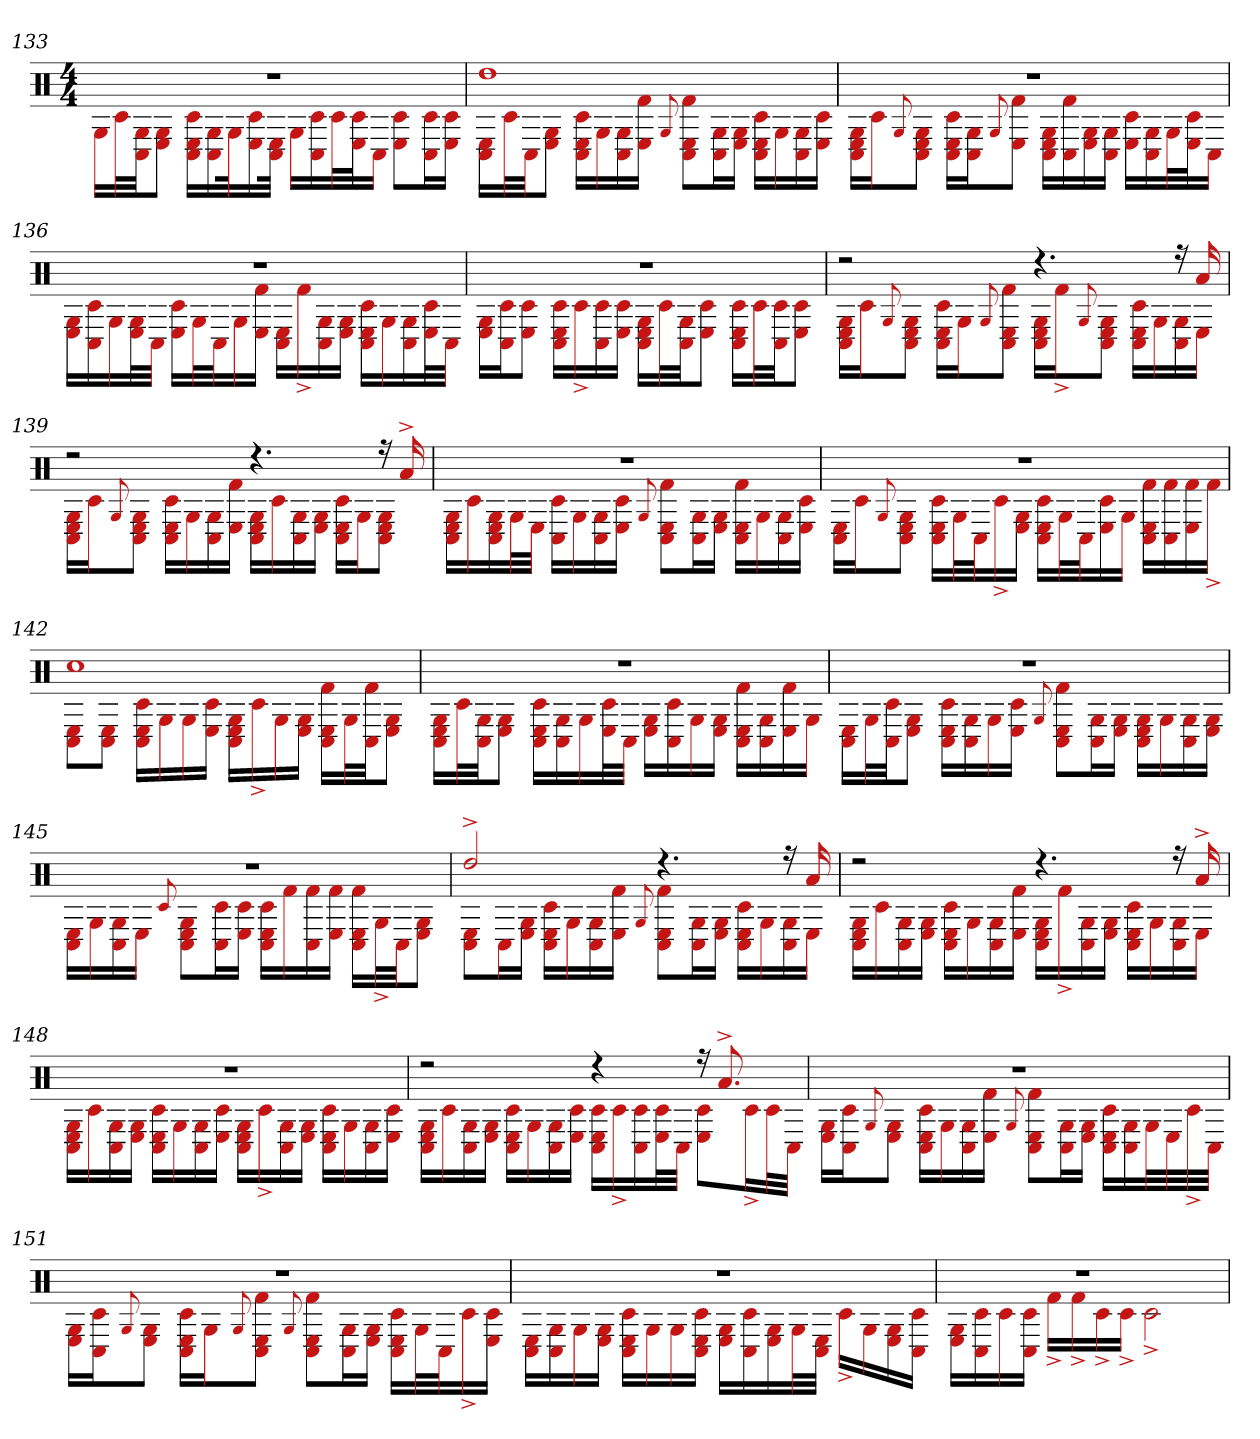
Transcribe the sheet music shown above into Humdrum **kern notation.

**kern
*part1
*staff1
*clefX
*k[]
*M4/4
=133
*^
1r	16GLL
.	32c#L
.	32C# 32GJJ
.	8E 8GJ
.	16C# 16c# 16ELL
.	16G 16C#
.	32Gk
.	16E 16c#
.	32C# 32EJJk
.	16GLL
.	16c# 16C#
.	32c#L
.	32E 32c#J
.	16C#JJ
.	8E 8c#L
.	16C# 16c#L
.	16E 16c#JJ
=134	=134
1dd	16C# 16ELL
.	32c#L
.	32C#JJ
.	8G 8EJ
.	16C# 16E 16c#LL
.	16G
.	16C# 16G
.	16E 16f#JJ
.	8qqG
.	8C# 8E 8f#L
.	16C# 16GL
.	16E 16GJJ
.	16C# 16E 16c#LL
.	16G
.	16C# 16G
.	16E 16c#JJ
=135	=135
1r	16C# 16E 16GLL
.	16c#J
.	8qqG
.	8C# 8E 8GJ
.	16C# 16c# 16ELL
.	16G 16C#J
.	8qqG
.	8E 8f#J
.	16C# 16E 16GLL
.	16f# 16C#
.	16G 16E
.	16G 16C#JJ
.	16E 16c#LL
.	16G 16C#
.	32GL
.	32E 32c#J
.	16C#JJ
=136	=136
1r	16E 16GLL
.	16c# 16C#
.	16G
.	32G 32EL
.	32C#JJJ
.	16c# 16ELL
.	32GL
.	32C#J
.	16G
.	16E 16f#JJ
.	16C# 16ELL
.	16f#^
.	16C# 16G
.	16E 16GJJ
.	16C# 16E 16c#LL
.	16G
.	16C# 16G
.	32E 32c#L
.	32C#JJJ
=137	=137
1r	16E 16GLL
.	16c# 16C#J
.	8E 8c#J
.	16C# 16c# 16ELL
.	16c#^
.	16C# 16c#
.	16E 16c#JJ
.	16C# 16E 16GLL
.	32c#L
.	32C# 32GJJ
.	8E 8c#J
.	16E 16C# 16c#LL
.	32c#L
.	32C# 32c#JJ
.	8E 8c#J
=138	=138
2r	16E 16C# 16GLL
.	16c#J
.	8qqG
.	8C# 8E 8GJ
.	16c# 16E 16C#LL
.	16GJ
.	8qqG
.	8C# 8E 8f#J
4.r	16C# 16G 16ELL
.	16f#^J
.	8qqG
.	8C# 8E 8GJ
.	16C# 16E 16c#LL
.	16G
16r	16C# 16G
16a	16EJJ
=139	=139
2r	16C# 16G 16ELL
.	16c#J
.	8qqG
.	8C# 8E 8GJ
.	16C# 16c# 16ELL
.	16G
.	16C# 16G
.	16f# 16EJJ
4.r	16C# 16E 16GLL
.	16c#
.	16C# 16G
.	16E 16GJJ
.	16E 16c# 16C#LL
.	16GJ
16r	8C# 8G 8EJ
16a^	.
=140	=140
1r	16E 16G 16C#LL
.	16c#
.	16C# 16G 16E
.	32GL
.	32EJJJ
.	16c# 16C#LL
.	16G
.	16C# 16G
.	16E 16c#JJ
.	8qqG
.	8E 8C# 8f#L
.	16C# 16GL
.	16E 16GJJ
.	16E 16C# 16f#LL
.	16G
.	16C# 16G
.	16E 16c#JJ
=141	=141
1r	16C# 16ELL
.	16c#J
.	8qqG
.	8C# 8E 8GJ
.	16C# 16c# 16ELL
.	32GL
.	32C#J
.	16c#^
.	16E 16GJJ
.	16C# 16c# 16ELL
.	32GL
.	32C#J
.	16c# 16E
.	16GJJ
.	16C# 16E 16f#LL
.	16f# 16C#
.	16f# 16E
.	16f#^JJ
=142	=142
1cc#	8C# 8EL
.	8C# 8EJ
.	16C# 16E 16c#LL
.	16G
.	16G
.	16c# 16EJJ
.	16C# 16G 16ELL
.	16c#^
.	16G
.	16E 16GJJ
.	16C# 16f# 16ELL
.	32GL
.	32C# 32f#JJ
.	8G 8EJ
=143	=143
1r	16G 16C# 16ELL
.	32c#L
.	32C# 32GJJ
.	8E 8GJ
.	16C# 16c# 16ELL
.	16G 16C#
.	16G
.	32c# 32EL
.	32C#JJJ
.	16G 16ELL
.	16c# 16C#
.	16G
.	16E 16GJJ
.	16C# 16f# 16ELL
.	16G 16C#
.	16f# 16E
.	16GJJ
=144	=144
1r	16C# 16ELL
.	32GL
.	32C# 32c#JJ
.	8E 8GJ
.	16C# 16E 16c#LL
.	16G 16C#
.	16G
.	16E 16c#JJ
.	8qqG
.	8C# 8E 8f#L
.	16C# 16GL
.	16G 16EJJ
.	16C# 16E 16GLL
.	16G
.	16C# 16G
.	16E 16GJJ
=145	=145
1r	16C# 16ELL
.	16G
.	16C# 16G
.	16EJJ
.	8qqc#
.	8C# 8E 8GL
.	16C# 16c#L
.	16c# 16EJJ
.	16C# 16c# 16ELL
.	16f#
.	16C# 16f#
.	16E 16f#JJ
.	16C# 16E 16f#LL
.	32G^L
.	32C#JJ
.	8G 8EJ
=146	=146
2dd^	8E 8C#L
.	16C#L
.	16E 16GJJ
.	16C# 16c# 16ELL
.	16G
.	16C# 16G
.	16f# 16EJJ
.	8qqG
4.r	8C# 8E 8f#L
.	16C# 16GL
.	16G 16EJJ
.	16C# 16E 16c#LL
.	16G
16r	16C# 16G
16a	16EJJ
=147	=147
2r	16C# 16G 16ELL
.	16c#
.	16C# 16G
.	16E 16GJJ
.	16C# 16E 16c#LL
.	16G
.	16C# 16G
.	16E 16f#JJ
4.r	16C# 16G 16ELL
.	16f#^
.	16C# 16G
.	16E 16GJJ
.	16C# 16E 16c#LL
.	16G
16r	16C# 16G
16a^	16EJJ
=148	=148
1r	16C# 16E 16GLL
.	16c#
.	16C# 16G
.	16E 16GJJ
.	16C# 16E 16c#LL
.	16G
.	16C# 16G
.	16E 16c#JJ
.	16C# 16E 16GLL
.	16c#^
.	16C# 16G
.	16E 16GJJ
.	16C# 16E 16c#LL
.	16G
.	16C# 16G
.	16E 16c#JJ
=149	=149
2r	16C# 16E 16GLL
.	16c#
.	16C# 16G
.	16E 16GJJ
.	16C# 16E 16c#LL
.	16G
.	16C# 16G
.	16c# 16EJJ
4r	16C# 16c# 16ELL
.	16c#^
.	16C# 16c#
.	32c# 32EL
.	32C#JJJ
16r	8c# 8EL
8.a^	.
.	16c#^L
.	32c#L
.	32C#JJJ
=150	=150
1r	16E 16GLL
.	16c# 16C#J
.	8qqG
.	8E 8GJ
.	16C# 16c# 16ELL
.	16G
.	16C# 16G
.	16f# 16EJJ
.	8qqG
.	8C# 8E 8f#L
.	16C# 16GL
.	16E 16GJJ
.	16C# 16E 16c#LL
.	16G 16C#
.	32GL
.	32E
.	32c#^
.	32C#JJJ
=151	=151
1r	16E 16GLL
.	16c# 16C#J
.	8qqG
.	8E 8GJ
.	16C# 16E 16c#LL
.	16GJ
.	8qqG
.	8C# 8E 8f#J
.	8qqG
.	8C# 8E 8f#L
.	16C# 16GL
.	16E 16GJJ
.	16C# 16c# 16ELL
.	32GL
.	32C#J
.	16c#^
.	16E 16c#JJ
=152	=152
1r	16C# 16ELL
.	16G 16C#
.	16G
.	16E 16GJJ
.	16C# 16E 16c#LL
.	16G
.	16G
.	16E 16c# 16C#JJ
.	16G 16ELL
.	16c# 16C#
.	16G 16E
.	32GL
.	32C# 32EJJJ
.	16c#^LL
.	16G
.	16G 16E
.	16c# 16C#JJ
=153	=153
1r	16E 16GLL
.	16c# 16C#
.	16c#
.	16c# 16C#JJ
.	16f#^LL
.	16f#^
.	16c#^
.	16c#^JJ
.	2c#^
*v	*v
=
*-
